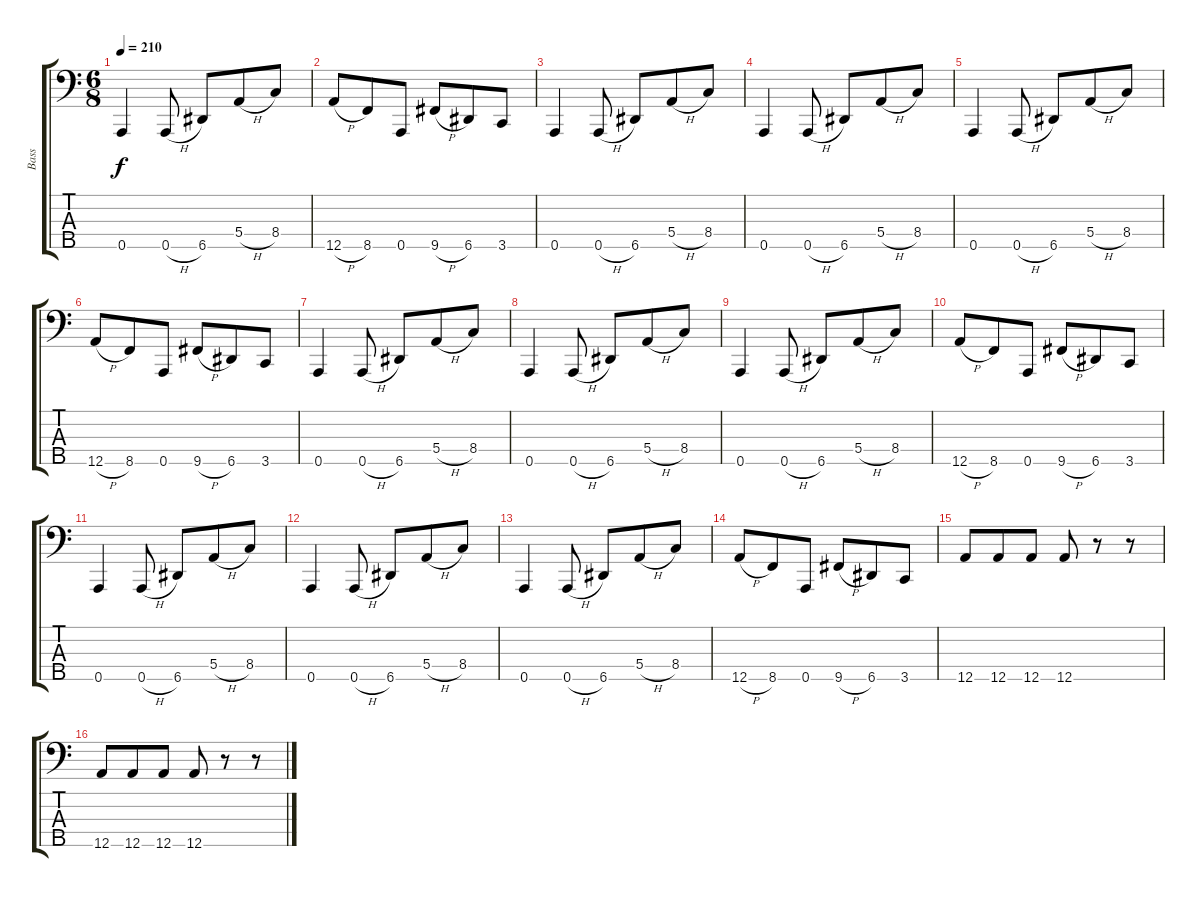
\track ("Bass" "Bass") {instrument electricbassfinger}
\staff {score tabs}
\tuning (G2 D2 A1 E1 A0) {hide}
\ts (6 8)
\tempo 210
\clef f4
\ks c
0.5.4{dy f} 0.5{h}.8 6.5.8 5.4{h}.8 8.4.8 |
12.5{h}.8 8.5.8 0.5.8 9.5{h}.8 6.5.8 3.5.8 |
0.5.4 0.5{h}.8 6.5.8 5.4{h}.8 8.4.8 |
0.5.4 0.5{h}.8 6.5.8 5.4{h}.8 8.4.8 |
0.5.4 0.5{h}.8 6.5.8 5.4{h}.8 8.4.8 |
12.5{h}.8 8.5.8 0.5.8 9.5{h}.8 6.5.8 3.5.8 |
0.5.4 0.5{h}.8 6.5.8 5.4{h}.8 8.4.8 |
0.5.4 0.5{h}.8 6.5.8 5.4{h}.8 8.4.8 |
0.5.4 0.5{h}.8 6.5.8 5.4{h}.8 8.4.8 |
12.5{h}.8 8.5.8 0.5.8 9.5{h}.8 6.5.8 3.5.8 |
0.5.4 0.5{h}.8 6.5.8 5.4{h}.8 8.4.8 |
0.5.4 0.5{h}.8 6.5.8 5.4{h}.8 8.4.8 |
0.5.4 0.5{h}.8 6.5.8 5.4{h}.8 8.4.8 |
12.5{h}.8 8.5.8 0.5.8 9.5{h}.8 6.5.8 3.5.8 |
12.5.8 12.5.8 12.5.8 12.5.8 r.8 r.8 |
12.5.8 12.5.8 12.5.8 12.5.8 r.8 r.8
